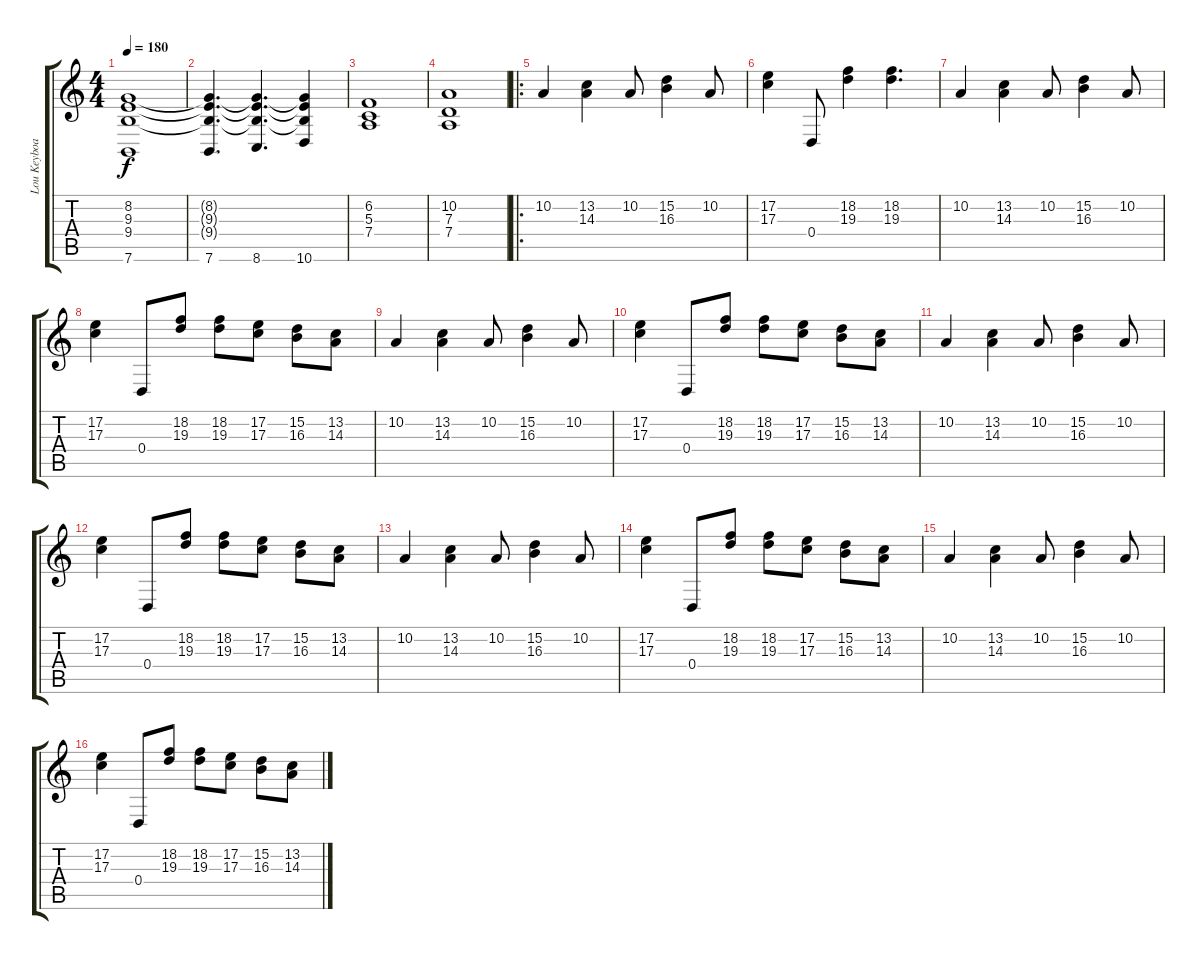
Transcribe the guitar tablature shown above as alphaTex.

\track ("Lou Keyboard" "Lou Keyboa") {instrument rockorgan bank 1}
\staff {score tabs}
\tuning (E4 B3 G3 D3 A2 E2) {hide}
\ts (4 4)
\tempo 180
\clef g2
\ks c
(8.2 9.3 9.4 7.6).1{dy f} |
(8.2{t} 9.3{t} 9.4{t} 7.6).4{d} (8.2{t} 9.3{t} 9.4{t} 8.6).4{d} (8.2{t} 9.3{t} 9.4{t} 10.6).4 |
(6.2 5.3 7.4).1 |
(10.2 7.3 7.4).1 |
\ro
10.2.4{volume 8 instrument rockorgan} (13.2 14.3).4 10.2.8 (15.2 16.3).4 10.2.8 |
(17.2 17.3).4 0.4.8 (18.2 19.3).4 (18.2 19.3).4{d} |
10.2.4{volume 8 instrument rockorgan} (13.2 14.3).4 10.2.8 (15.2 16.3).4 10.2.8 |
(17.2 17.3).4 0.4.8 (18.2 19.3).8 (18.2 19.3).8 (17.2 17.3).8 (15.2 16.3).8 (13.2 14.3).8 |
10.2.4{volume 6 instrument rockorgan} (13.2 14.3).4 10.2.8 (15.2 16.3).4 10.2.8 |
(17.2 17.3).4 0.4.8 (18.2 19.3).8 (18.2 19.3).8 (17.2 17.3).8 (15.2 16.3).8 (13.2 14.3).8 |
10.2.4 (13.2 14.3).4 10.2.8 (15.2 16.3).4 10.2.8 |
(17.2 17.3).4 0.4.8 (18.2 19.3).8 (18.2 19.3).8 (17.2 17.3).8 (15.2 16.3).8 (13.2 14.3).8 |
10.2.4 (13.2 14.3).4 10.2.8 (15.2 16.3).4 10.2.8 |
(17.2 17.3).4 0.4.8 (18.2 19.3).8 (18.2 19.3).8 (17.2 17.3).8 (15.2 16.3).8 (13.2 14.3).8 |
10.2.4 (13.2 14.3).4 10.2.8 (15.2 16.3).4 10.2.8 |
(17.2 17.3).4 0.4.8 (18.2 19.3).8 (18.2 19.3).8 (17.2 17.3).8 (15.2 16.3).8 (13.2 14.3).8
